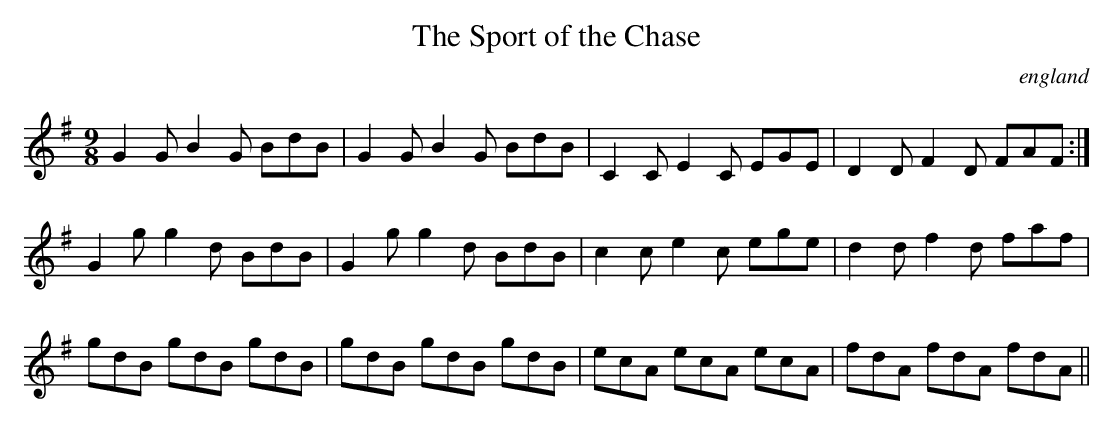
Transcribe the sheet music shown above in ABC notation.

X:1
T:Sport of the Chase, The
O:england
M:9/8
K:G
G2G B2G BdB|G2G B2G BdB|C2C E2C EGE|D2D F2D FAF:|
G2g g2d BdB|G2g g2d BdB|c2c e2c ege|d2d f2d faf|
gdB gdB gdB|gdB gdB gdB|ecA ecA ecA|fdA fdA fdA||
